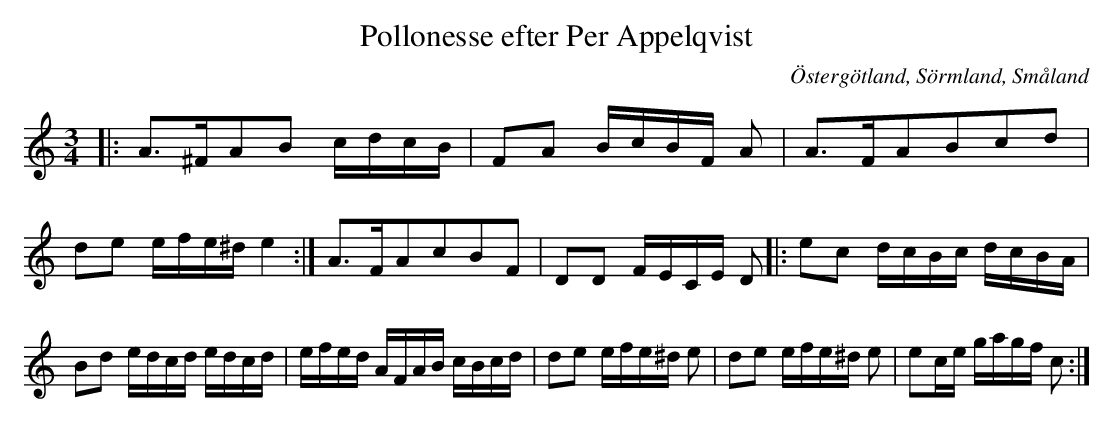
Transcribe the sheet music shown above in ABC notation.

X:1
T:Pollonesse efter Per Appelqvist
O:Östergötland, Sörmland, Småland
M:3/4
L:1/8
K:C
|: A>^FAB c/2d/2c/2B/2| FA B/2c/2B/2F/2 A | A>FABcd | de e/2f/2e/2^d/2 e2 :| A>FAcBF | DD F/2E/2C/2E/2 D |: ec d/2c/2B/2c/2 d/2c/2B/2A/2 | Bd e/2d/2c/2d/2 e/2d/2c/2d/2 |e/2f/2e/2d/2 A/2F/2A/2B/2 c/2B/2c/2d/2 | de e/2f/2e/2^d/2 e |de e/2f/2e/2^d/2 e | ec/2e/2 g/2/a/2g/2f/2 c :|
